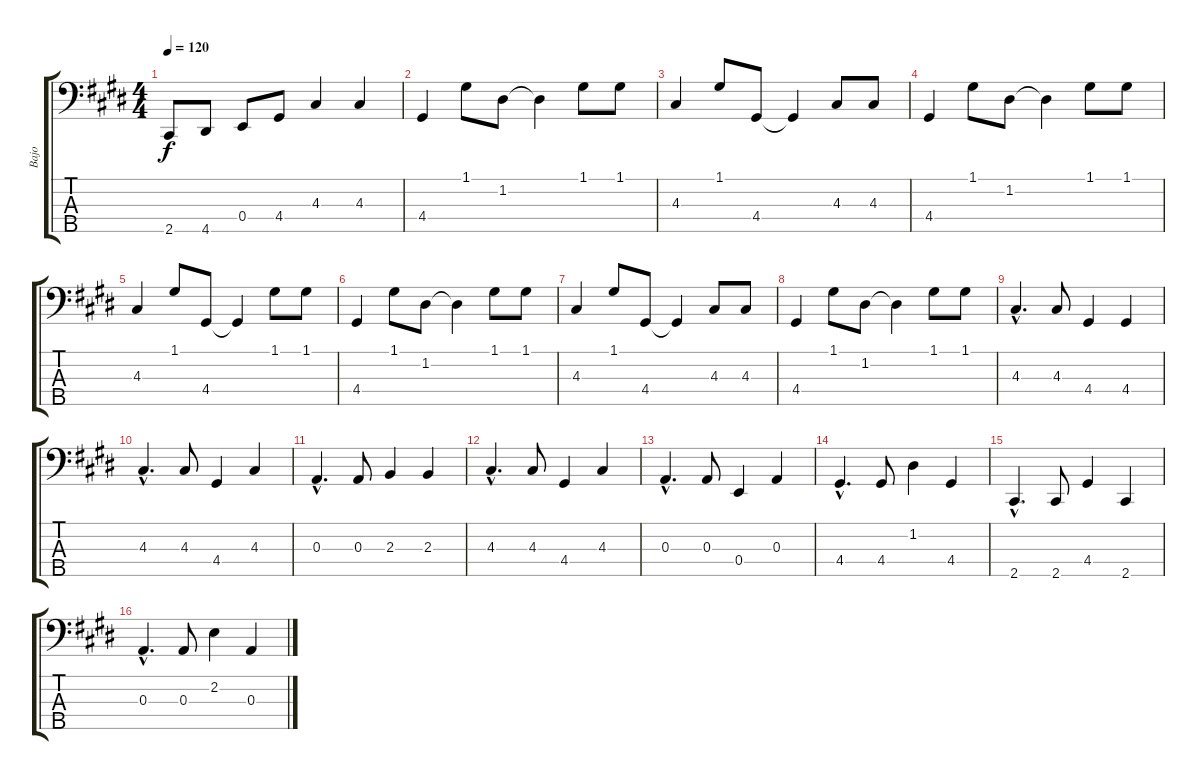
\track ("Bajo" "Bajo") {instrument electricbassfinger}
\staff {score tabs}
\tuning (G2 D2 A1 E1 B0) {hide}
\ts (4 4)
\tempo 120
\clef f4
\ks e
2.5.8{dy f} 4.5.8 0.4.8 4.4.8 4.3.4 4.3.4 |
4.4.4 1.1.8 1.2.8 1.2{t}.4 1.1.8 1.1.8 |
4.3.4 1.1.8 4.4.8 4.4{t}.4 4.3.8 4.3.8 |
4.4.4 1.1.8 1.2.8 1.2{t}.4 1.1.8 1.1.8 |
4.3.4 1.1.8 4.4.8 4.4{t}.4 1.1.8 1.1.8 |
4.4.4 1.1.8 1.2.8 1.2{t}.4 1.1.8 1.1.8 |
4.3.4 1.1.8 4.4.8 4.4{t}.4 4.3.8 4.3.8 |
4.4.4 1.1.8 1.2.8 1.2{t}.4 1.1.8 1.1.8 |
4.3{hac}.4{d} 4.3.8 4.4.4 4.4.4 |
4.3{hac}.4{d} 4.3.8 4.4.4 4.3.4 |
0.3{hac}.4{d} 0.3.8 2.3.4 2.3.4 |
4.3{hac}.4{d} 4.3.8 4.4.4 4.3.4 |
0.3{hac}.4{d} 0.3.8 0.4.4 0.3.4 |
4.4{hac}.4{d} 4.4.8 1.2.4 4.4.4 |
2.5{hac}.4{d} 2.5.8 4.4.4 2.5.4 |
0.3{hac}.4{d} 0.3.8 2.2.4 0.3.4
